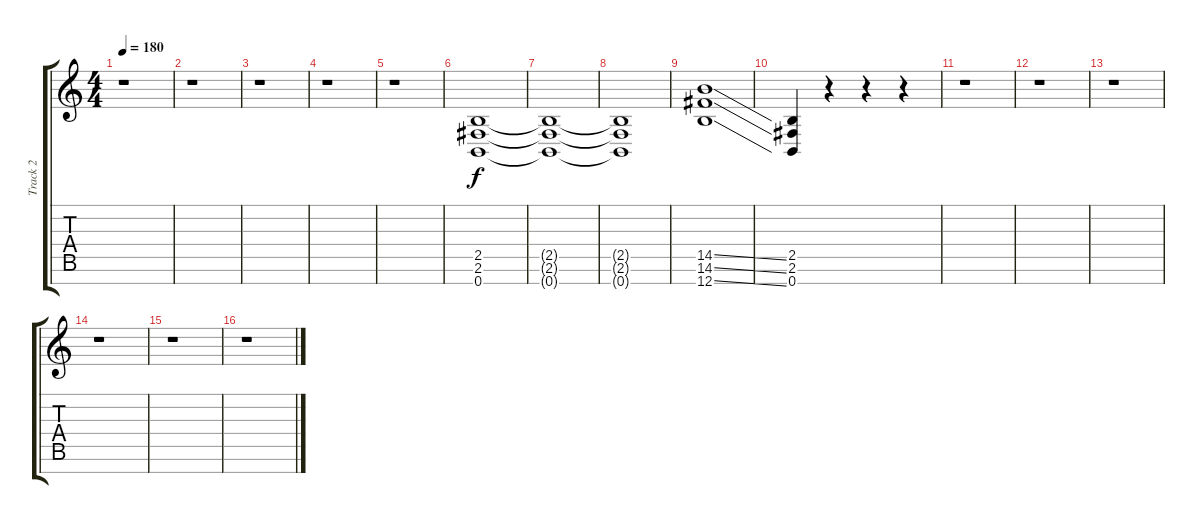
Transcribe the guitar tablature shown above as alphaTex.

\track ("Track 2" "Track 2") {instrument distortionguitar}
\staff {score tabs}
\tuning (E4 B3 G3 D3 A2 E2 B1) {hide}
\ts (4 4)
\tempo 180
\clef g2
\ks c
r.1{dy f} |
r.1 |
r.1 |
r.1 |
r.1 |
(2.5 2.6 0.7).1 |
(2.5{t} 2.6{t} 0.7{t}).1 |
(2.5{t} 2.6{t} 0.7{t}).1 |
(14.5{ss} 14.6{ss} 12.7{ss}).1 |
(2.5 2.6 0.7).4 r.4 r.4 r.4 |
r.1 |
r.1 |
r.1 |
r.1 |
r.1 |
r.1
